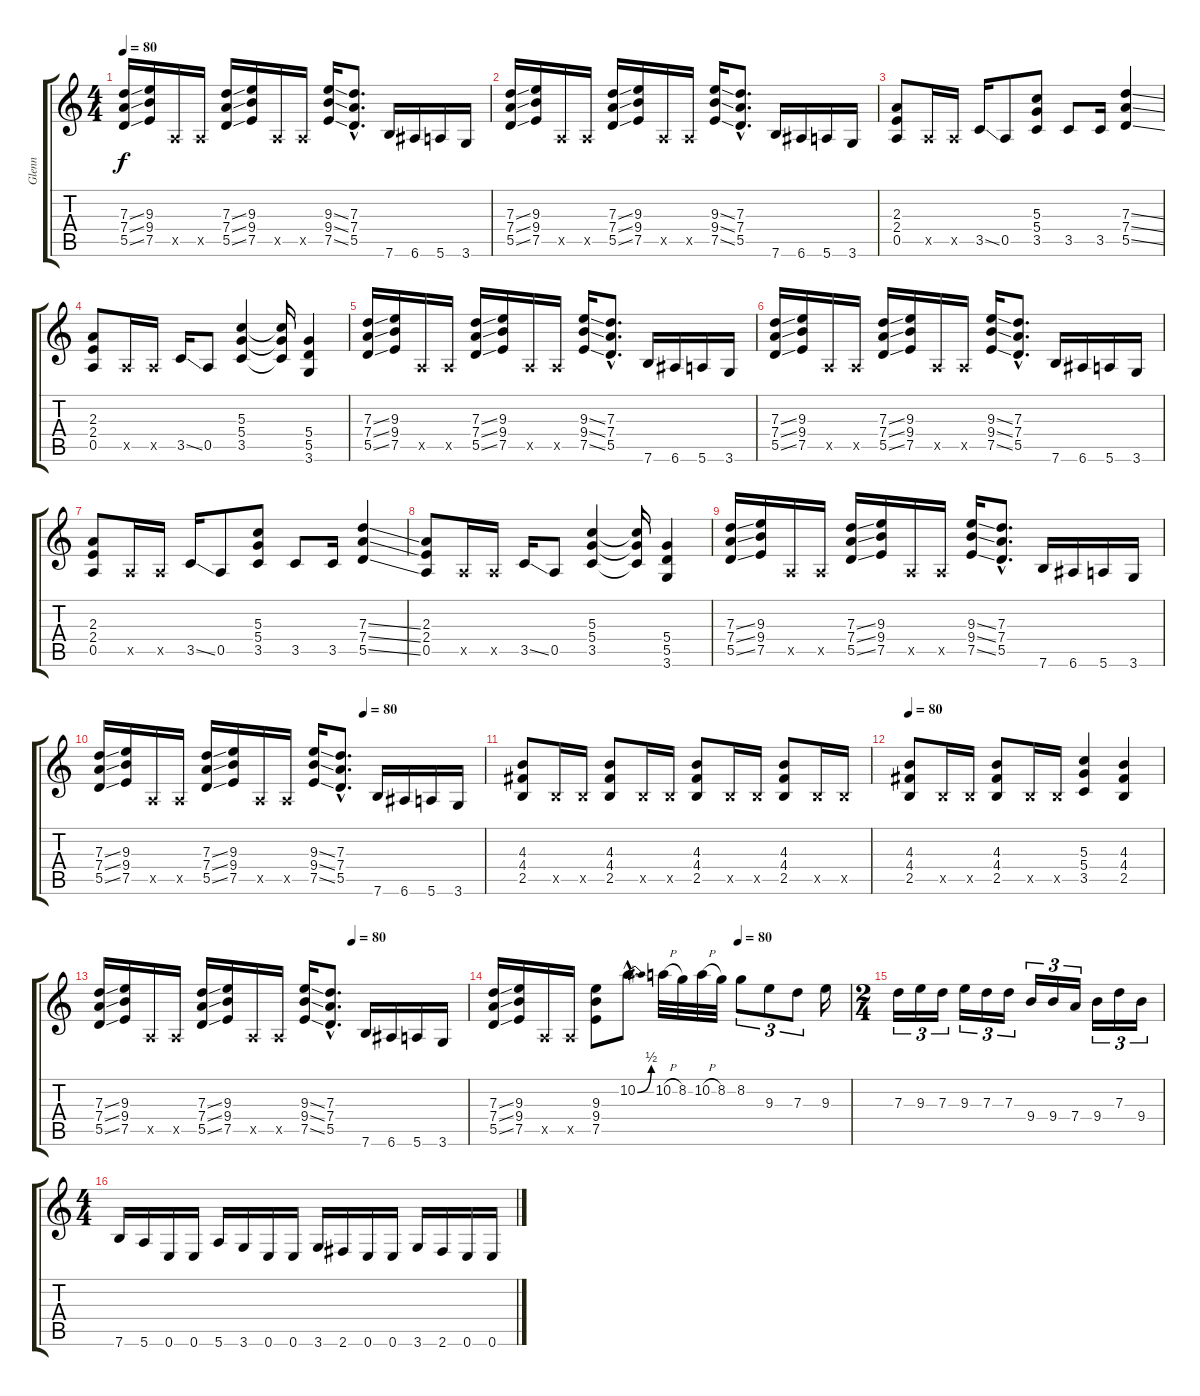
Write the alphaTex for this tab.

\track ("Glenn" "Glenn") {instrument distortionguitar}
\staff {score tabs}
\tuning (E4 B3 G3 D3 A2 E2) {hide}
\ts (4 4)
\tempo 80
\clef g2
\ks c
(7.3{ss} 7.4{ss} 5.5{ss}).16{dy f} (9.3 9.4 7.5).16 0.5{x}.16 0.5{x}.16 (7.3{ss} 7.4{ss} 5.5{ss}).16 (9.3 9.4 7.5).16 0.5{x}.16 0.5{x}.16 (9.3{ss} 9.4{ss} 7.5{ss}).16 (7.3{hac} 7.4{hac} 5.5{hac}).8{d} 7.6.16 6.6.16 5.6.16 3.6.16 |
(7.3{ss} 7.4{ss} 5.5{ss}).16 (9.3 9.4 7.5).16 0.5{x}.16 0.5{x}.16 (7.3{ss} 7.4{ss} 5.5{ss}).16 (9.3 9.4 7.5).16 0.5{x}.16 0.5{x}.16 (9.3{ss} 9.4{ss} 7.5{ss}).16 (7.3{hac} 7.4{hac} 5.5{hac}).8{d} 7.6.16 6.6.16 5.6.16 3.6.16 |
(2.3 2.4 0.5).8 0.5{x}.16 0.5{x}.16 3.5{ss}.16 0.5.8 (5.3 5.4 3.5).8 3.5.8 3.5.16 (7.3{ss} 7.4{ss} 5.5{ss}).4 |
(2.3 2.4 0.5).8 0.5{x}.16 0.5{x}.16 3.5{ss}.16 0.5.8 (5.3 5.4 3.5).4 (5.3{t} 5.4{t} 3.5{t}).16 (5.4 5.5 3.6).4 |
(7.3{ss} 7.4{ss} 5.5{ss}).16 (9.3 9.4 7.5).16 0.5{x}.16 0.5{x}.16 (7.3{ss} 7.4{ss} 5.5{ss}).16 (9.3 9.4 7.5).16 0.5{x}.16 0.5{x}.16 (9.3{ss} 9.4{ss} 7.5{ss}).16 (7.3{hac} 7.4{hac} 5.5{hac}).8{d} 7.6.16 6.6.16 5.6.16 3.6.16 |
(7.3{ss} 7.4{ss} 5.5{ss}).16 (9.3 9.4 7.5).16 0.5{x}.16 0.5{x}.16 (7.3{ss} 7.4{ss} 5.5{ss}).16 (9.3 9.4 7.5).16 0.5{x}.16 0.5{x}.16 (9.3{ss} 9.4{ss} 7.5{ss}).16 (7.3{hac} 7.4{hac} 5.5{hac}).8{d} 7.6.16 6.6.16 5.6.16 3.6.16 |
(2.3 2.4 0.5).8 0.5{x}.16 0.5{x}.16 3.5{ss}.16 0.5.8 (5.3 5.4 3.5).8 3.5.8 3.5.16 (7.3{ss} 7.4{ss} 5.5{ss}).4 |
(2.3 2.4 0.5).8 0.5{x}.16 0.5{x}.16 3.5{ss}.16 0.5.8 (5.3 5.4 3.5).4 (5.3{t} 5.4{t} 3.5{t}).16 (5.4 5.5 3.6).4 |
(7.3{ss} 7.4{ss} 5.5{ss}).16 (9.3 9.4 7.5).16 0.5{x}.16 0.5{x}.16 (7.3{ss} 7.4{ss} 5.5{ss}).16 (9.3 9.4 7.5).16 0.5{x}.16 0.5{x}.16 (9.3{ss} 9.4{ss} 7.5{ss}).16 (7.3{hac} 7.4{hac} 5.5{hac}).8{d} 7.6.16 6.6.16 5.6.16 3.6.16 |
\tempo (80 0.6875)
(7.3{ss} 7.4{ss} 5.5{ss}).16 (9.3 9.4 7.5).16 0.5{x}.16 0.5{x}.16 (7.3{ss} 7.4{ss} 5.5{ss}).16 (9.3 9.4 7.5).16 0.5{x}.16 0.5{x}.16 (9.3{ss} 9.4{ss} 7.5{ss}).16 (7.3{hac} 7.4{hac} 5.5{hac}).8{d} 7.6.16 6.6.16 5.6.16 3.6.16 |
(4.3 4.4 2.5).8 2.5{x}.16 2.5{x}.16 (4.3 4.4 2.5).8 2.5{x}.16 2.5{x}.16 (4.3 4.4 2.5).8 2.5{x}.16 2.5{x}.16 (4.3 4.4 2.5).8 2.5{x}.16 2.5{x}.16 |
\tempo 80
(4.3 4.4 2.5).8 2.5{x}.16 2.5{x}.16 (4.3 4.4 2.5).8 2.5{x}.16 2.5{x}.16 (5.3 5.4 3.5).4 (4.3 4.4 2.5).4 |
\tempo (80 0.6875)
(7.3{ss} 7.4{ss} 5.5{ss}).16 (9.3 9.4 7.5).16 0.5{x}.16 0.5{x}.16 (7.3{ss} 7.4{ss} 5.5{ss}).16 (9.3 9.4 7.5).16 0.5{x}.16 0.5{x}.16 (9.3{ss} 9.4{ss} 7.5{ss}).16 (7.3{hac} 7.4{hac} 5.5{hac}).8{d} 7.6.16 6.6.16 5.6.16 3.6.16 |
\tempo (80 0.6875)
(7.3{ss} 7.4{ss} 5.5{ss}).16 (9.3 9.4 7.5).16 0.5{x}.16 0.5{x}.16 (9.3 9.4 7.5).8 10.2{be (bend 0 0 60 2) hac}.8{d} 10.2{h}.32 8.2.32 10.2{h}.32 8.2.32 8.2.8{tu (3 2)} 9.3.8{tu (3 2)} 7.3.8{tu (3 2)} 9.3.16 |
\ts (2 4)
7.3.16{tu (3 2)} 9.3.16{tu (3 2)} 7.3.16{tu (3 2)} 9.3.16{tu (3 2)} 7.3.16{tu (3 2)} 7.3.16{tu (3 2)} 9.4.16{tu (3 2)} 9.4.16{tu (3 2)} 7.4.16{tu (3 2)} 9.4.16{tu (3 2)} 7.3.16{tu (3 2)} 9.4.16{tu (3 2)} |
\ts (4 4)
7.6.16 5.6.16 0.6.16 0.6.16 5.6.16 3.6.16 0.6.16 0.6.16 3.6.16 2.6.16 0.6.16 0.6.16 3.6.16 2.6.16 0.6.16 0.6.16
